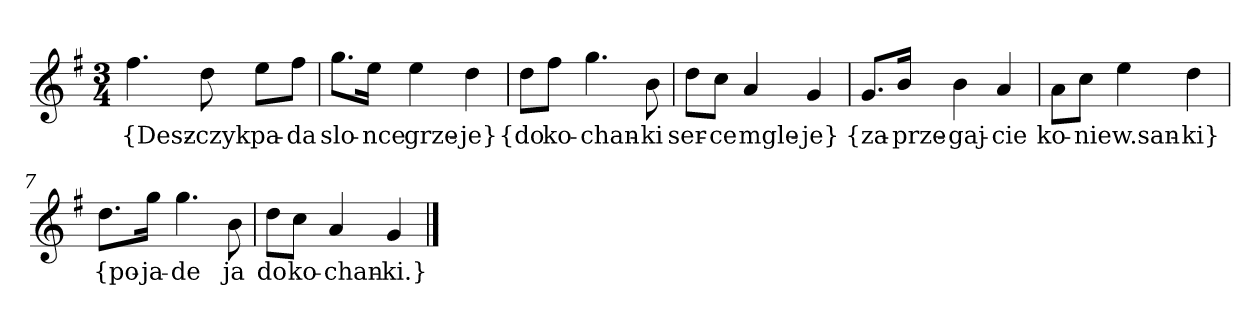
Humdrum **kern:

**kern	**text
*part1	*part1
*staff1	*staff1
*clefG2	*
*k[f#]	*
*G:	*
*M3/4	*
=	=
4.ff#	{Desz-
8dd	-czyk
8ee\L	pa-
8ff#\J	-da
=2	=2
8.gg\L	slo-
16ee\Jk	-nce
4ee	grze-
4dd	-je}
=3y	=3y
8dd\L	{do
8ff#\J	ko-
4.gg	-chan-
8b	-ki
=4	=4
8dd\L	ser-
8cc\J	-ce
4a	mgle-
4g	-je}
=5y	=5y
8.g/L	{za-
16b/Jk	-prze-
4b	-gaj-
4a	-cie
=6	=6
8a\L	ko-
8cc\J	-nie
4ee	w.san-
4dd	-ki}
=7y	=7y
8.dd\L	{po-
16gg\Jk	-ja-
4.gg	-de
8b	ja
=8	=8
8dd\L	do
8cc\J	ko-
4a	-chan-
4g	-ki.}
==	==
*-	*-
